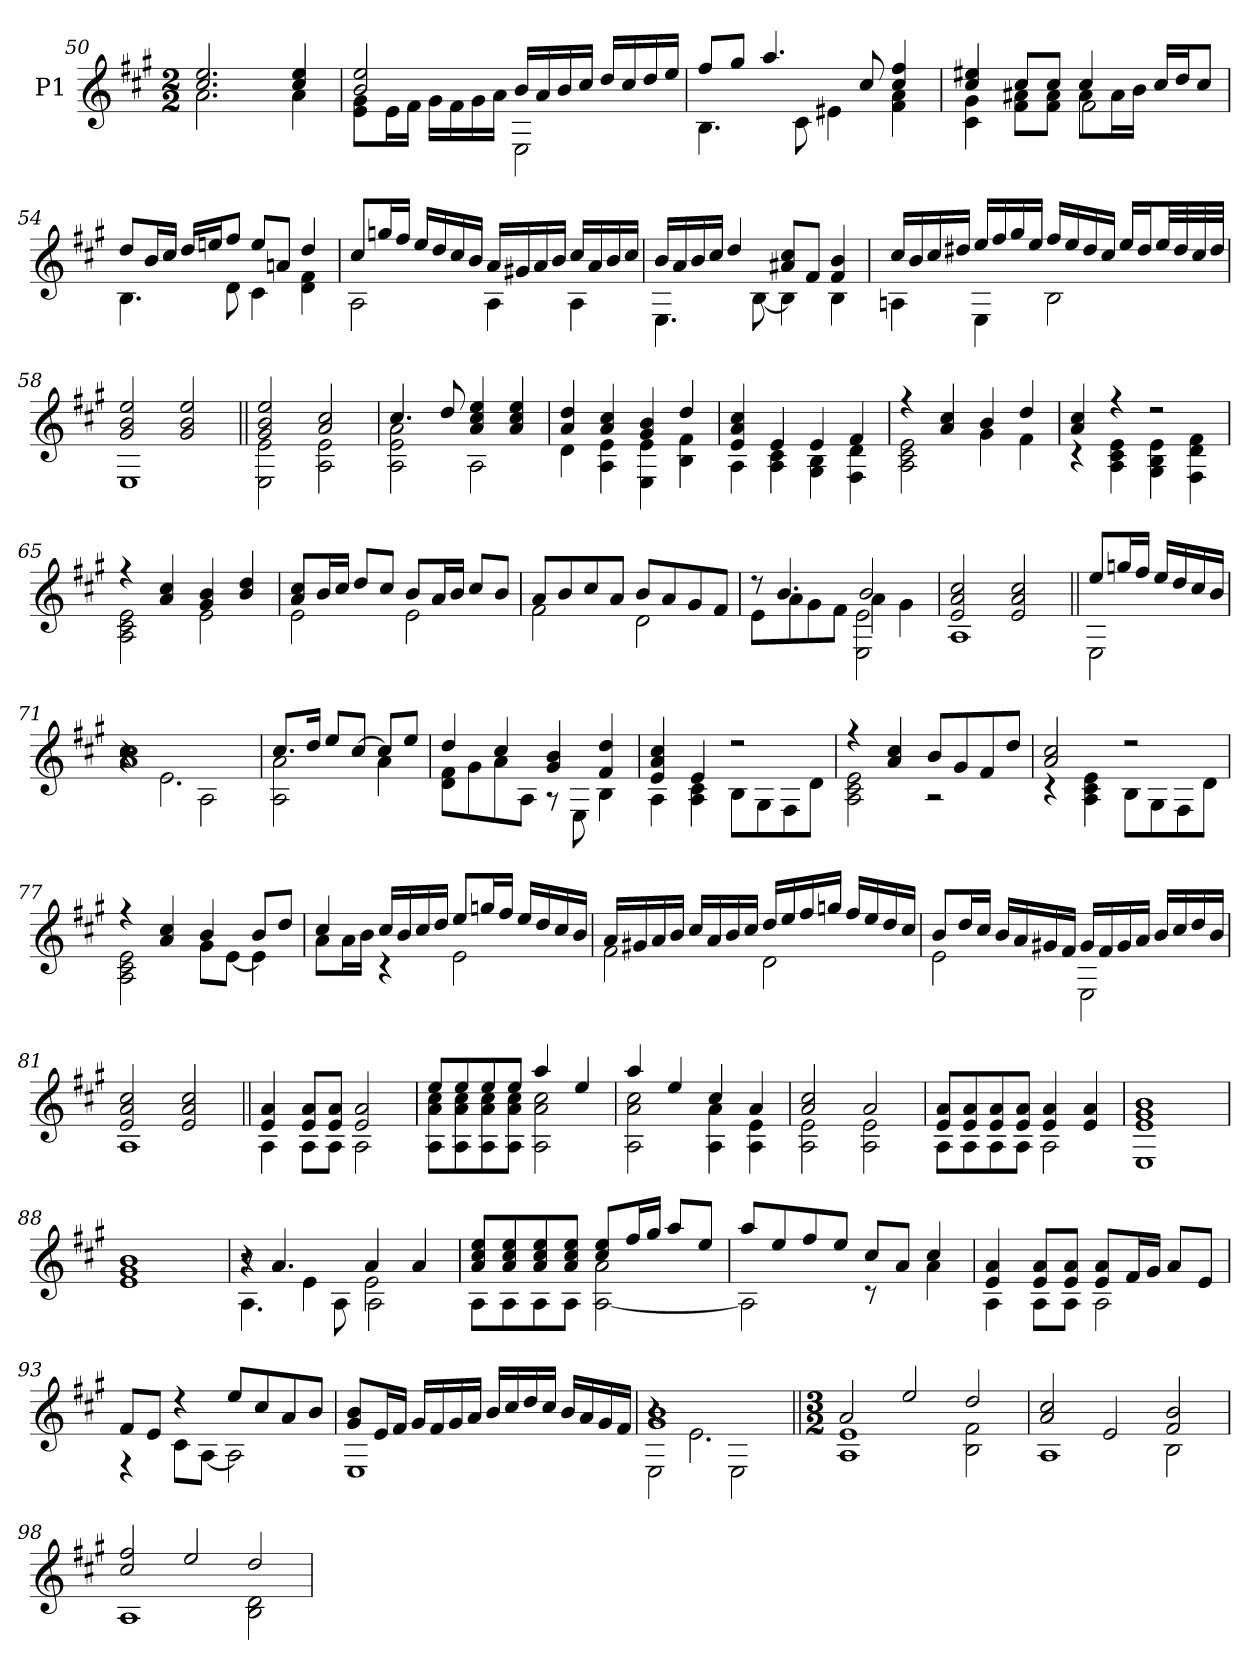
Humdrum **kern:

**kern
*part1
*staff1
*I"P1
*clefG2
*ITrd7c12
*k[f#c#g#]
*A:
*M2/2
=50
*^
2.c#i/ 2.ei	2.Ai\
4c#i/ 4ei	4Ai\
=51	=51
2Bi/ 2ei	8Ei\ 8G#iL
.	16Ei\L
.	16F#i\JJ
.	16G#i\LL
.	16F#i\
.	16G#i\
.	16Ai\JJ
16Bi/LL	2EEi\
16Ai/	.
16Bi/	.
16c#i/JJ	.
16di/LL	.
16c#i/	.
16di/	.
16ei/JJ	.
!!LO:LB:g=z	!!
=52	=52
8f#i/L	4.BBi\
8g#i/J	.
4.ai/	.
.	8C#i\
.	4E#Xi\
8c#i/	.
4c#i/ 4f#i	4F#i\ 4Ai
=53	=53
*	*^
4c#i/ 4e#Xi	4C#i\ 4G#i	2ryy
8c#i/L	8F#i\ 8A#XiL	.
8c#i/J	8F#i\ 8A#iJ	.
4c#i/	8A#i\L	2F#i\
.	16A#i\L	.
.	16Bi\JJ	.
16c#i/LL	4ryy	.
16di/J	.	.
8c#i/J	.	.
*	*v	*v
=54	=54
8di/L	4.BBi\
16Bi/L	.
16c#i/JJ	.
16di/LL	.
16eni/J	.
8f#i/J	8Di\
8ei/L	4C#i\
8Ani/J	.
4di/	4Di\ 4F#i
=55	=55
8c#i/L	2AAi\
16gni/L	.
16f#i/JJ	.
16ei/LL	.
16di/	.
16c#i/	.
16Bi/JJ	.
16Ai/LL	4AAi\
16G#Xi/	.
16Ai/	.
16Bi/JJ	.
16c#i/LL	4AAi\
16Ai/	.
16Bi/	.
16c#i/JJ	.
!!LO:LB:g=z	!!
=56	=56
16Bi/LL	4.EEi\
16Ai/	.
16Bi/	.
16c#i/JJ	.
4di/	.
.	[<8BBi\
8A#Xi/ 8c#iL	4BBi\]
8F#i/J	.
4F#i/ 4Bi	4BBi\
=57	=57
16c#i/LL	4AAni\
16Bi/	.
16c#i/	.
16d#Xi/JJ	.
16ei/LL	4EEi\
16f#i/	.
16g#i/	.
16ei/JJ	.
16f#i/LL	2BBi\
16ei/	.
16d#i/	.
16c#i/JJ	.
16ei/LL	.
16d#i/J	.
32ei/LL	.
32d#i/	.
32c#i/	.
32d#i/JJJ	.
=58	=58
2G#i/ 2Bi 2ei	1EEi
2G#i/ 2Bi 2ei	.
=59||	=59||
2G#i/ 2Bi 2ei	2EEi\ 2Ei
2Ai/ 2c#i	2AAi\ 2Ei
!!LO:LB:g=z	!!
=60	=60
4.c#i/	2AAi\ 2Ei 2Ai
8di/	.
4Ai/ 4c#i 4ei	2AAi\
4Ai/ 4c#i 4ei	.
=61	=61
4Ai/ 4di	4Di\
4Ai/ 4c#i	4AAi\ 4Ei
4G#i/ 4Bi	4EEi\ 4Ei
4di/	4BBi\ 4F#i
=62	=62
4Ei/ 4Ai 4c#i	4AAi\
4Ei/	4AAi\ 4C#i
4Ei/	4GG#i\ 4BBi
4F#i/	4FF#i\ 4Di
=63	=63
4r	2AAi\ 2C#i 2Ei
4Ai/ 4c#i	.
4Bi/	4G#i\
4di/	4F#i\
=64	=64
4Ai/ 4c#i	4r
4r	4AAi\ 4C#i 4Ei
2r	4GG#i\ 4BBi 4Ei
.	4FF#i\ 4Di 4F#i
=65	=65
4r	2AAi\ 2C#i 2Ei
4Ai/ 4c#i	.
4G#i/ 4Bi	2Ei\
4Bi/ 4di	.
!!LO:LB:g=z	!!
=66	=66
8Ai/ 8c#iL	2Ei\
16Bi/L	.
16c#i/JJ	.
8di/L	.
8c#i/J	.
8Bi/L	2Ei\
16Ai/L	.
16Bi/JJ	.
8c#i/L	.
8Bi/J	.
=67	=67
8Ai/L	2F#i\
8Bi/	.
8c#i/	.
8Ai/J	.
8Bi/L	2Di\
8Ai/	.
8G#i/	.
8F#i/J	.
=68	=68
*	*^
8r	8Ei\L	2ryy
4.Bi/	8Ai\	.
.	8G#i\	.
.	8F#i\J	.
2Bi/	4Ai\	2EEi\ 2Ei
.	4G#i\	.
*	*v	*v
=69	=69
2Ei/ 2Ai 2c#i	1AAi
2Ei/ 2Ai 2c#i	.
=70||	=70||
8ei/L	2EEi\
16gni/L	.
16f#i/JJ	.
16ei/LL	.
16di/	.
16c#i/	.
16Bi/JJ	.
!!LO:LB:g=z	!!
=71	=71
*	*^
1Ai 1c#i	4r	2r
.	2.Ei\	.
.	.	2AAi\
*	*v	*v
=72	=72
8.c#i/L	2AAi\ 2Ai
16di/Jk	.
8ei/L	.
[>8c#i/J	.
8c#i/L]	4Ai\
8ei/J	.
=73	=73
4di/	8Di\ 8F#iL
.	8G#i\
4c#i/	8Ai\
.	8AAi\J
4G#i/ 4Bi	8r
.	8EEi\
4F#i/ 4di	4BBi\
=74	=74
4Ei/ 4Ai 4c#i	4AAi\
4Ei/	4AAi\ 4C#i
2r	8BBi\L
.	8GG#i\
.	8FF#i\
.	8Di\J
=75	=75
4r	2AAi\ 2C#i 2Ei
4Ai/ 4c#i	.
8Bi/L	2r
8G#i/	.
8F#i/	.
8di/J	.
!!LO:LB:g=z	!!
=76	=76
2Ai/ 2c#i	4r
.	4AAi\ 4C#i 4Ei
2r	8BBi\L
.	8GG#i\
.	8FF#i\
.	8Di\J
=77	=77
4r	2AAi\ 2C#i 2Ei
4Ai/ 4c#i	.
4Bi/	8G#i\L
.	[<8Ei\J
8Bi/L	4Ei\]
8di/J	.
=78	=78
4c#i/	8Ai\L
.	16Ai\L
.	16Bi\JJ
16c#i/LL	4r
16Bi/	.
16c#i/	.
16di/JJ	.
8ei/L	2Ei\
16gni/L	.
16f#i/JJ	.
16ei/LL	.
16di/	.
16c#i/	.
16Bi/JJ	.
=79	=79
16Ai/LL	2F#i\
16G#Xi/	.
16Ai/	.
16Bi/JJ	.
16c#i/LL	.
16Ai/	.
16Bi/	.
16c#i/JJ	.
16di/LL	2Di\
16ei/	.
16f#i/	.
16gni/JJ	.
16f#i/LL	.
16ei/	.
16di/	.
16c#i/JJ	.
!!LO:PB:g=z	!!
=80	=80
8Bi/L	2Ei\
16di/L	.
16c#i/JJ	.
16Bi/LL	.
16Ai/	.
16G#Xi/	.
16F#i/JJ	.
16G#i/LL	2EEi\
16F#i/	.
16G#i/	.
16Ai/JJ	.
16Bi/LL	.
16c#i/	.
16di/	.
16Bi/JJ	.
=81	=81
2Ei/ 2Ai 2c#i	1AAi
2Ei/ 2Ai 2c#i	.
=82||	=82||
4Ei/ 4Ai	4AAi\
8Ei/ 8AiL	8AAi\L
8Ei/ 8AiJ	8AAi\J
2Ei/ 2Ai	2AAi\
=83	=83
8ei/L	8AAi\ 8Ai 8c#iL
8ei/	8AAi\ 8Ai 8c#i
8ei/	8AAi\ 8Ai 8c#i
8ei/J	8AAi\ 8Ai 8c#iJ
4ai/	2AAi\ 2Ai 2c#i
4ei/	.
!!LO:LB:g=z	!!
=84	=84
4ai/	2AAi\ 2Ai 2c#i
4ei/	.
4c#i/	4AAi\ 4Ai
4Ai/	4AAi\ 4Ei
=85	=85
2Ai/ 2c#i	2AAi\ 2Ei
2Ai/	2AAi\ 2Ei
=86	=86
8Ei/ 8AiL	8AAi\L
8Ei/ 8Ai	8AAi\
8Ei/ 8Ai	8AAi\
8Ei/ 8AiJ	8AAi\J
4Ei/ 4Ai	2AAi\
4Ei/ 4Ai	.
=87	=87
1Ei 1G#i 1Bi	1EEi
*v	*v
=88
1Ei 1G#i 1Bi
=89
*^
*	*^
8r	4r	4.AAi\
4.Ai/	.	.
.	4Ei\	.
.	.	8AAi\
4Ai/	2Ei\	2AAi\
4Ai/	.	.
*	*v	*v
!!LO:LB:g=z
=90	=90
8Ai/ 8c#i 8eiL	8AAi\L
8Ai/ 8c#i 8ei	8AAi\
8Ai/ 8c#i 8ei	8AAi\
8Ai/ 8c#i 8eiJ	8AAi\J
8c#i/ 8eiL	[<2AAi\ 2Ai
16f#i/L	.
16g#i/JJ	.
8ai/L	.
8ei/J	.
=91	=91
8ai/L	2AAi\]
8ei/	.
8f#i/	.
8ei/J	.
8c#i/L	8r
8Ai/J	8ryy
4c#i/	4Ai\
=92	=92
4Ei/ 4Ai	4AAi\
8Ei/ 8AiL	8AAi\L
8Ei/ 8AiJ	8AAi\J
8Ei/ 8AiL	2AAi\
16F#i/L	.
16G#i/JJ	.
8Ai/L	.
8Ei/J	.
=93	=93
8F#i/L	4r
8Ei/J	.
4r	8C#i\L
.	[<8AAi\J
8ei/L	2AAi\]
8c#i/	.
8Ai/	.
8Bi/J	.
!!LO:LB:g=z	!!
=94	=94
8G#i/ 8BiL	1EEi
16Ei/L	.
16F#i/JJ	.
16G#i/LL	.
16F#i/	.
16G#i/	.
16Ai/JJ	.
16Bi/LL	.
16c#i/	.
16di/	.
16c#i/JJ	.
16Bi/LL	.
16Ai/	.
16G#i/	.
16F#i/JJ	.
=95	=95
*	*^
1G#i 1Bi	4r	2EEi\
.	2.Ei\	.
.	.	2EEi\
*v	*v	*v
=96||
*M3/2
*^
2Ai/	1AAi 1Ei
2ei/	.
2di/	2BBi\ 2F#i
=97	=97
2Ai/ 2c#i	1AAi
2Ei/	.
2F#i/ 2Bi	2BBi\
!!LO:LB:g=z	!!
=98	=98
2c#i/ 2f#i	1AAi
2ei/	.
2di/	2BBi\ 2Di
*v	*v
=
*-
